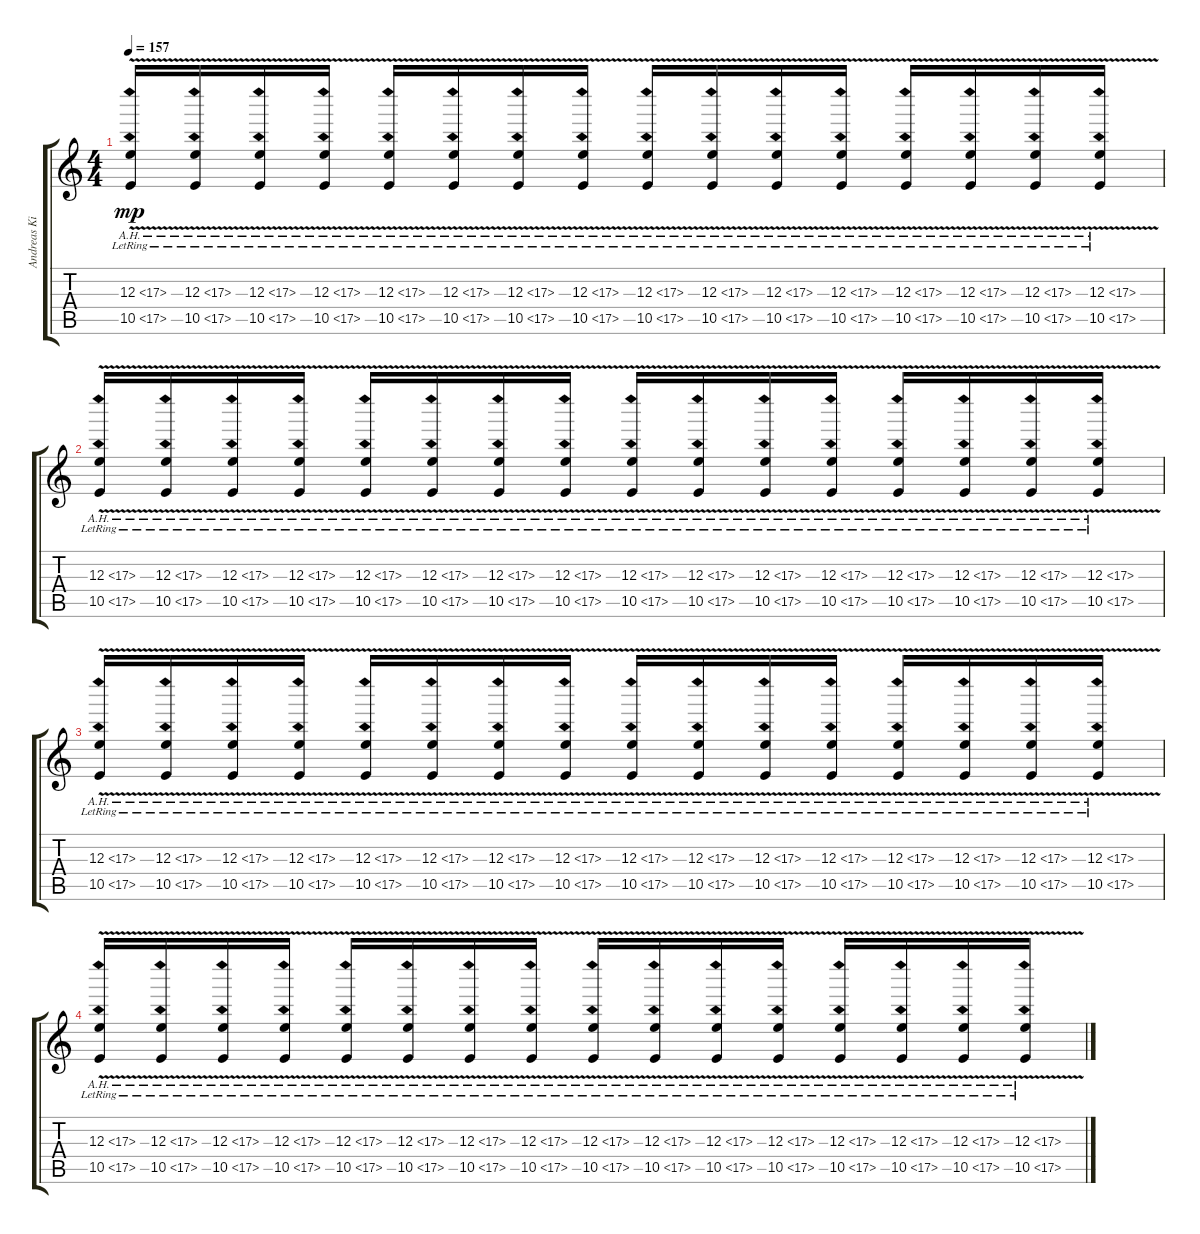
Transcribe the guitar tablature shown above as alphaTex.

\track ("Andreas Kisser" "Andreas Ki") {instrument distortionguitar}
\staff {score tabs}
\tuning (Db4 Ab3 E3 B2 Gb2 B1) {hide}
\ts (4 4)
\tempo 157
\clef g2
\ks c
(12.3{ah 5 v lr} 10.5{ah 7 v}).16{dy mp} (12.3{ah 5 v lr} 10.5{ah 7 v}).16 (12.3{ah 5 v lr} 10.5{ah 7 v}).16 (12.3{ah 5 v lr} 10.5{ah 7 v}).16 (12.3{ah 5 v lr} 10.5{ah 7 v}).16 (12.3{ah 5 v lr} 10.5{ah 7 v}).16 (12.3{ah 5 v lr} 10.5{ah 7 v}).16 (12.3{ah 5 v lr} 10.5{ah 7 v}).16 (12.3{ah 5 v lr} 10.5{ah 7 v}).16 (12.3{ah 5 v lr} 10.5{ah 7 v}).16 (12.3{ah 5 v lr} 10.5{ah 7 v}).16 (12.3{ah 5 v lr} 10.5{ah 7 v}).16 (12.3{ah 5 v lr} 10.5{ah 7 v}).16 (12.3{ah 5 v lr} 10.5{ah 7 v}).16 (12.3{ah 5 v lr} 10.5{ah 7 v}).16 (12.3{ah 5 v lr} 10.5{ah 7 v}).16 |
(12.3{ah 5 v lr} 10.5{ah 7 v}).16 (12.3{ah 5 v lr} 10.5{ah 7 v}).16 (12.3{ah 5 v lr} 10.5{ah 7 v}).16 (12.3{ah 5 v lr} 10.5{ah 7 v}).16 (12.3{ah 5 v lr} 10.5{ah 7 v}).16 (12.3{ah 5 v lr} 10.5{ah 7 v}).16 (12.3{ah 5 v lr} 10.5{ah 7 v}).16 (12.3{ah 5 v lr} 10.5{ah 7 v}).16 (12.3{ah 5 v lr} 10.5{ah 7 v}).16 (12.3{ah 5 v lr} 10.5{ah 7 v}).16 (12.3{ah 5 v lr} 10.5{ah 7 v}).16 (12.3{ah 5 v lr} 10.5{ah 7 v}).16 (12.3{ah 5 v lr} 10.5{ah 7 v}).16 (12.3{ah 5 v lr} 10.5{ah 7 v}).16 (12.3{ah 5 v lr} 10.5{ah 7 v}).16 (12.3{ah 5 v lr} 10.5{ah 7 v}).16 |
(12.3{ah 5 v lr} 10.5{ah 7 v}).16 (12.3{ah 5 v lr} 10.5{ah 7 v}).16 (12.3{ah 5 v lr} 10.5{ah 7 v}).16 (12.3{ah 5 v lr} 10.5{ah 7 v}).16 (12.3{ah 5 v lr} 10.5{ah 7 v}).16 (12.3{ah 5 v lr} 10.5{ah 7 v}).16 (12.3{ah 5 v lr} 10.5{ah 7 v}).16 (12.3{ah 5 v lr} 10.5{ah 7 v}).16 (12.3{ah 5 v lr} 10.5{ah 7 v}).16 (12.3{ah 5 v lr} 10.5{ah 7 v}).16 (12.3{ah 5 v lr} 10.5{ah 7 v}).16 (12.3{ah 5 v lr} 10.5{ah 7 v}).16 (12.3{ah 5 v lr} 10.5{ah 7 v}).16 (12.3{ah 5 v lr} 10.5{ah 7 v}).16 (12.3{ah 5 v lr} 10.5{ah 7 v}).16 (12.3{ah 5 v lr} 10.5{ah 7 v}).16 |
(12.3{ah 5 v lr} 10.5{ah 7 v}).16 (12.3{ah 5 v lr} 10.5{ah 7 v}).16 (12.3{ah 5 v lr} 10.5{ah 7 v}).16 (12.3{ah 5 v lr} 10.5{ah 7 v}).16 (12.3{ah 5 v lr} 10.5{ah 7 v}).16 (12.3{ah 5 v lr} 10.5{ah 7 v}).16 (12.3{ah 5 v lr} 10.5{ah 7 v}).16 (12.3{ah 5 v lr} 10.5{ah 7 v}).16 (12.3{ah 5 v lr} 10.5{ah 7 v}).16 (12.3{ah 5 v lr} 10.5{ah 7 v}).16 (12.3{ah 5 v lr} 10.5{ah 7 v}).16 (12.3{ah 5 v lr} 10.5{ah 7 v}).16 (12.3{ah 5 v lr} 10.5{ah 7 v}).16 (12.3{ah 5 v lr} 10.5{ah 7 v}).16 (12.3{ah 5 v lr} 10.5{ah 7 v}).16 (12.3{ah 5 v lr} 10.5{ah 7 v}).16
